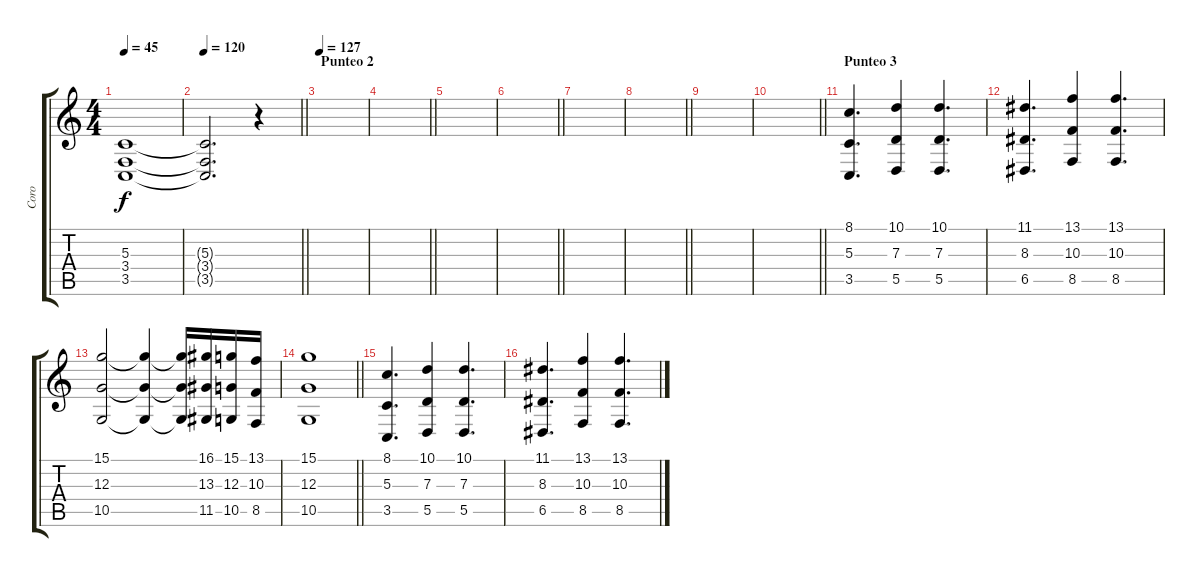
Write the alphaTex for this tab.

\track ("Coro" "Coro") {instrument fx7echoes}
\staff {score tabs}
\tuning (E4 B3 G3 D3 A2 E2) {hide}
\ts (4 4)
\tempo 45
\clef g2
\ks c
(5.3{t} 3.4{t} 3.5{t}).1{dy f} |
\tempo 120
\barLineRight lightlight
(5.3{t} 3.4{t} 3.5{t}).2{d} r.4 |
\section ("" "Punteo 2")
\tempo 127
|
\barLineRight lightlight
|
|
\barLineRight lightlight
|
|
\barLineRight lightlight
|
|
\barLineRight lightlight
|
\section ("" "Punteo 3")
(8.1 5.3 3.5).4{d volume 14} (10.1 7.3 5.5).4 (10.1 7.3 5.5).4{d} |
(11.1 8.3 6.5).4{d} (13.1 10.3 8.5).4 (13.1 10.3 8.5).4{d} |
(15.1 12.3 10.5).2 (15.1{t} 12.3{t} 10.5{t}).4 (15.1{t} 12.3{t} 10.5{t}).16 (16.1 13.3 11.5).16 (15.1 12.3 10.5).16 (13.1 10.3 8.5).16 |
\barLineRight lightlight
(15.1 12.3 10.5).1 |
(8.1 5.3 3.5).4{d} (10.1 7.3 5.5).4 (10.1 7.3 5.5).4{d} |
(11.1 8.3 6.5).4{d} (13.1 10.3 8.5).4 (13.1 10.3 8.5).4{d}
